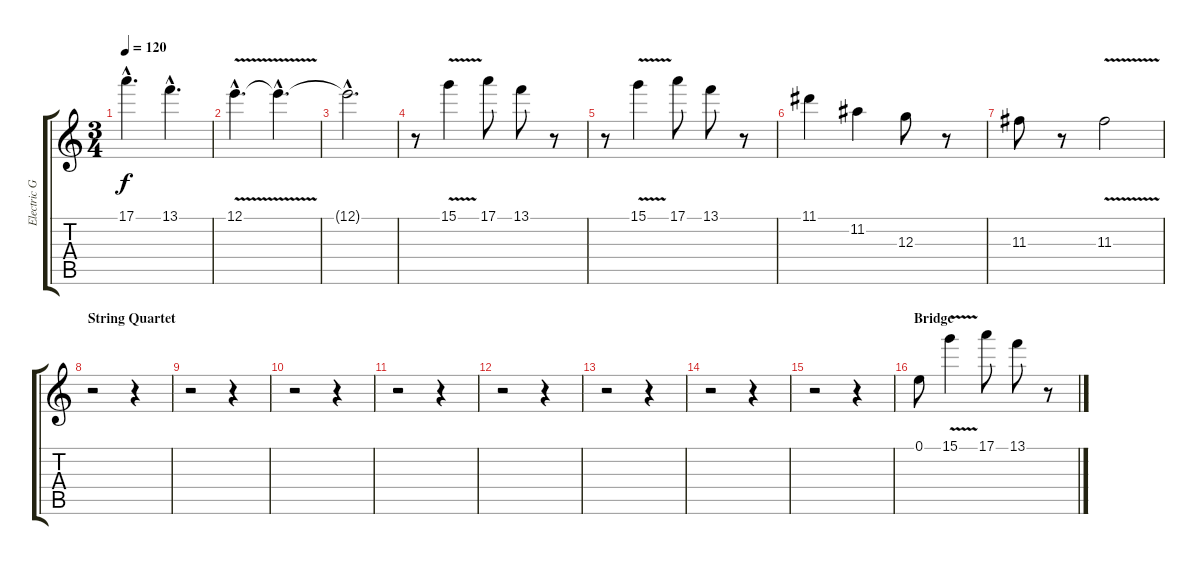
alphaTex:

\track ("Electric Guitar (rhythm)" "Electric G") {instrument distortionguitar}
\staff {score tabs}
\tuning (E4 B3 G3 D3 A2 E2) {hide}
\ts (3 4)
\tempo 120
\clef g2
\ks c
17.1{hac}.4{d dy f} 13.1{hac}.4{d} |
12.1{v hac}.4{d} 12.1{hac t}.4{d} |
12.1{hac t}.2{d} |
r.8 15.1{v}.4 17.1.8 13.1.8 r.8 |
r.8 15.1{v}.4 17.1.8 13.1.8 r.8 |
11.1.4 11.2.4 12.3.8 r.8 |
11.3.8 r.8 11.3{v}.2 |
\section ("" "String Quartet")
r.2 r.4 |
r.2 r.4 |
r.2 r.4 |
r.2 r.4 |
r.2 r.4 |
r.2 r.4 |
r.2 r.4 |
r.2 r.4 |
\section ("" "Bridge")
0.1.8 15.1{v}.4 17.1.8 13.1.8 r.8
